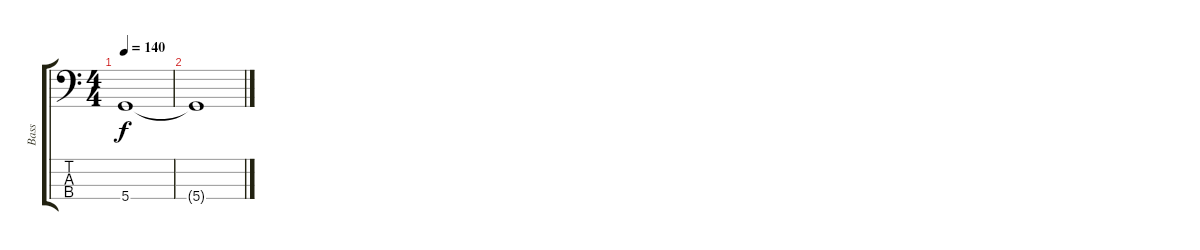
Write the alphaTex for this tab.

\track ("Bass" "Bass") {instrument electricbasspick}
\staff {score tabs}
\tuning (F2 C2 G1 D1) {hide}
\ts (4 4)
\tempo 140
\clef f4
\ks c
5.4{t}.1{dy f} |
5.4{t}.1
